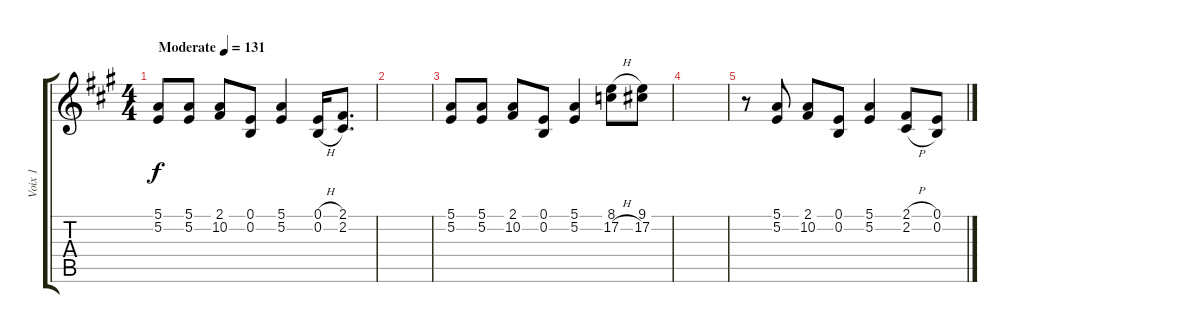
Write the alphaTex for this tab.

\track ("Voix 1" "Voix 1") {instrument pad4choir}
\staff {score tabs}
\tuning (E4 B3 G3 D3 A2 E2) {hide}
\ts (4 4)
\tempo (131 "Moderate")
\clef g2
\ks a
(5.1 5.2).8{dy f instrument pad4choir} (5.1 5.2).8 (2.1 10.2).8 (0.1 0.2).8 (5.1 5.2).4 (0.1{h} 0.2{h}).16 (2.1 2.2).8{d} |
|
(5.1 5.2).8 (5.1 5.2).8 (2.1 10.2).8 (0.1 0.2).8 (5.1 5.2).4 (8.1{h} 17.2{h}).8 (9.1 17.2).8 |
|
r.8 (5.1 5.2).8 (2.1 10.2).8 (0.1 0.2).8 (5.1 5.2).4 (2.1{h} 2.2{h}).8 (0.1 0.2).8
